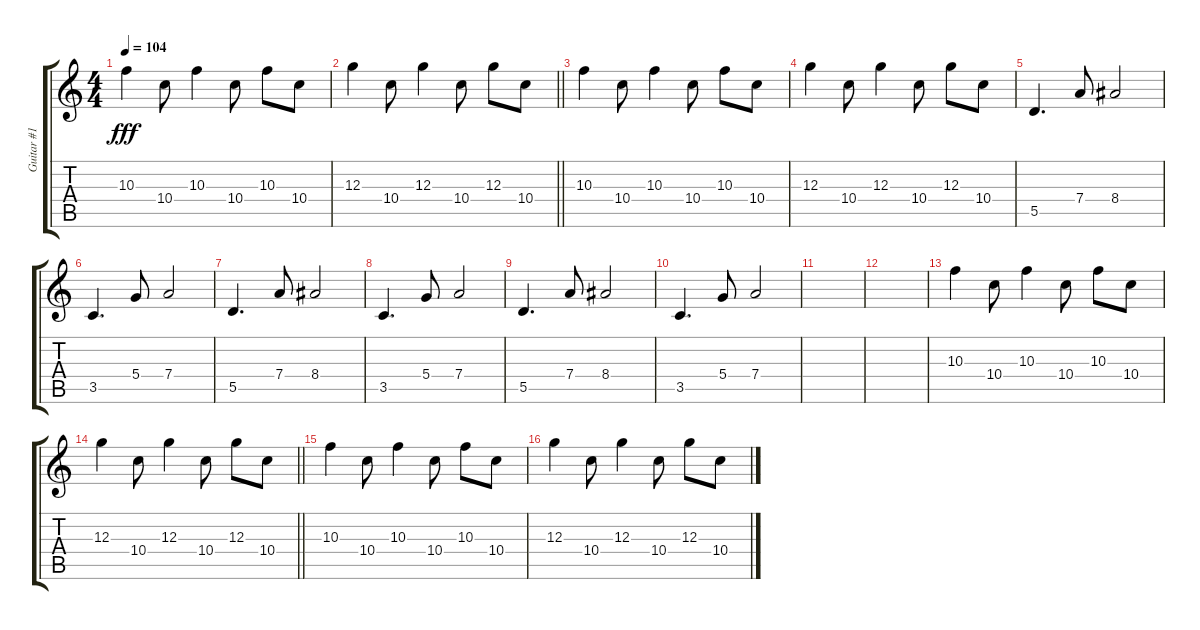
\track ("Guitar #1" "Guitar #1") {instrument overdrivenguitar}
\staff {score tabs}
\tuning (E4 B3 G3 D3 A2 E2) {hide}
\ts (4 4)
\tempo 104
\clef g2
\ks c
10.3.4{dy fff} 10.4.8 10.3.4 10.4.8 10.3.8 10.4.8 |
\barLineRight lightlight
12.3.4 10.4.8 12.3.4 10.4.8 12.3.8 10.4.8 |
10.3.4 10.4.8 10.3.4 10.4.8 10.3.8 10.4.8 |
12.3.4 10.4.8 12.3.4 10.4.8 12.3.8 10.4.8 |
5.5.4{d} 7.4.8 8.4.2 |
3.5.4{d} 5.4.8 7.4.2 |
5.5.4{d} 7.4.8 8.4.2 |
3.5.4{d} 5.4.8 7.4.2 |
5.5.4{d} 7.4.8 8.4.2 |
3.5.4{d} 5.4.8 7.4.2 |
|
|
10.3.4 10.4.8 10.3.4 10.4.8 10.3.8 10.4.8 |
\barLineRight lightlight
12.3.4 10.4.8 12.3.4 10.4.8 12.3.8 10.4.8 |
10.3.4 10.4.8 10.3.4 10.4.8 10.3.8 10.4.8 |
12.3.4 10.4.8 12.3.4 10.4.8 12.3.8 10.4.8
